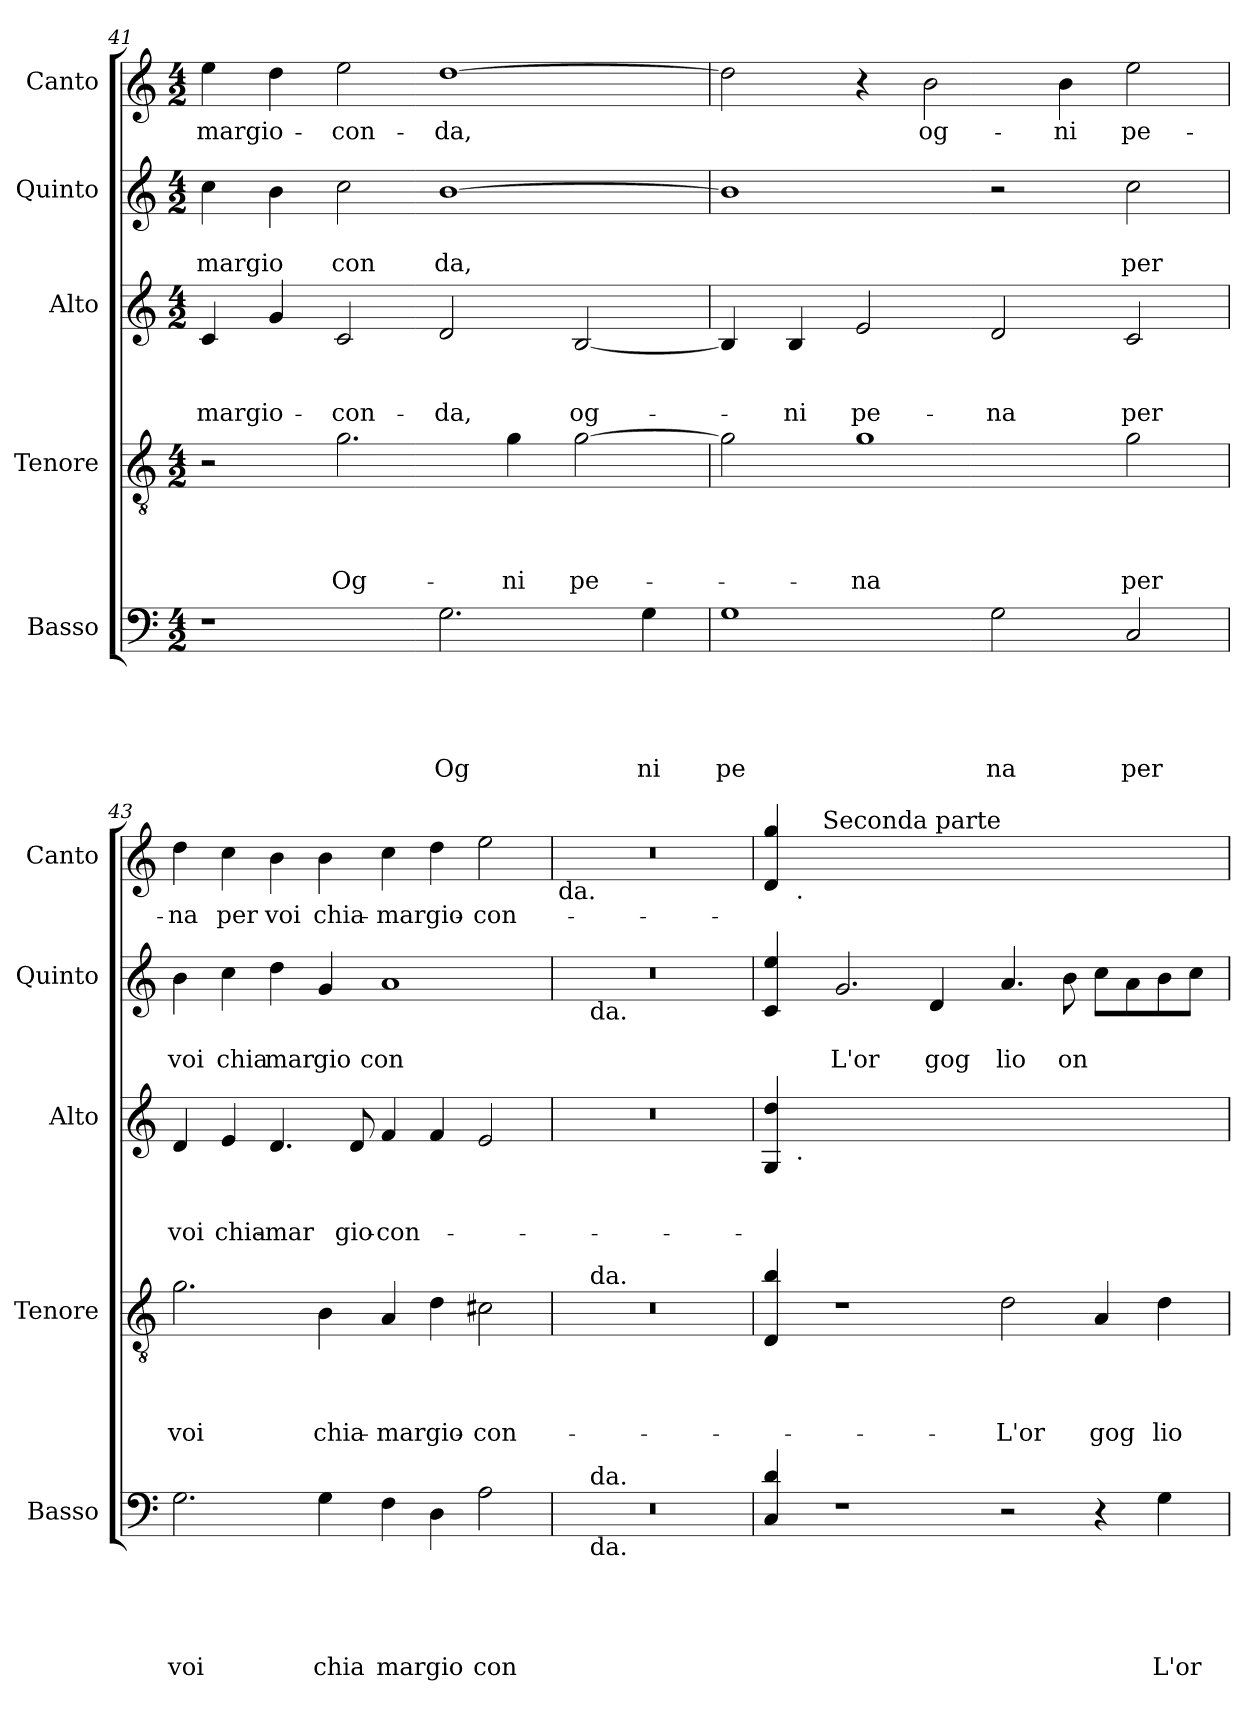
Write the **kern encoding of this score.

**kern	**text	**text	**text	**text	**text	**kern	**text	**text	**text	**text	**kern	**text	**text	**text	**kern	**text	**text	**kern	**text
*part5	*part5	*part5	*part5	*part5	*part5	*part4	*part4	*part4	*part4	*part4	*part3	*part3	*part3	*part3	*part2	*part2	*part2	*part1	*part1
*staff5	*staff5	*staff5	*staff5	*staff5	*staff5	*staff4	*staff4	*staff4	*staff4	*staff4	*staff3	*staff3	*staff3	*staff3	*staff2	*staff2	*staff2	*staff1	*staff1
*I"Basso	*	*	*	*	*	*I"Tenore	*	*	*	*	*I"Alto	*	*	*	*I"Quinto	*	*	*I"Canto	*
*I'Basso	*	*	*	*	*	*I'Tenore	*	*	*	*	*I'Alto	*	*	*	*I'Quinto	*	*	*I'Canto	*
*clefF4	*	*	*	*	*	*clefGv2	*	*	*	*	*clefG2	*	*	*	*clefG2	*	*	*clefG2	*
*k[]	*	*	*	*	*	*k[]	*	*	*	*	*k[]	*	*	*	*k[]	*	*	*k[]	*
*C:	*	*	*	*	*	*C:	*	*	*	*	*C:	*	*	*	*C:	*	*	*C:	*
*M4/2	*	*	*	*	*	*M4/2	*	*	*	*	*M4/2	*	*	*	*M4/2	*	*	*M4/2	*
=41	=41	=41	=41	=41	=41	=41	=41	=41	=41	=41	=41	=41	=41	=41	=41	=41	=41	=41	=41
!	!	!	!	!	!	!	!	!	!	!	!	!	!	!LO:LY:b	!	!	!LO:LY:b	!	!LO:LY:b
1r	.	.	.	.	.	2r	.	.	.	.	4c/	.	.	-margio-	4cc\	.	margio	4ee\	-margio-
.	.	.	.	.	.	.	.	.	.	.	4g/	.	.	.	4b\	.	.	4dd\	.
!	!	!	!	!	!	!	!	!	!	!LO:LY:b	!	!	!	!LO:LY:b	!	!	!LO:LY:b	!	!LO:LY:b
.	.	.	.	.	.	2.g\	.	.	.	Og-	2c/	.	.	-con-	2cc\	.	con	2ee\	-con-
!	!	!	!	!	!LO:LY:b	!	!	!	!	!	!	!	!	!LO:LY:b	!	!	!LO:LY:b	!	!LO:LY:b
2.G\	.	.	.	.	Og	.	.	.	.	.	2d/	.	.	-da,	[>1b	.	da,	[>1dd	-da,
!	!	!	!	!	!	!	!	!	!	!LO:LY:b	!	!	!	!	!	!	!	!	!
.	.	.	.	.	.	4g\	.	.	.	-ni	.	.	.	.	.	.	.	.	.
!	!	!	!	!	!	!	!	!	!	!LO:LY:b	!	!	!	!LO:LY:b	!	!	!	!	!
.	.	.	.	.	.	[>2g\	.	.	.	pe-	[<2B/	.	.	og-	.	.	.	.	.
!	!	!	!	!	!LO:LY:b	!	!	!	!	!	!	!	!	!	!	!	!	!	!
4G\	.	.	.	.	ni	.	.	.	.	.	.	.	.	.	.	.	.	.	.
=42	=42	=42	=42	=42	=42	=42	=42	=42	=42	=42	=42	=42	=42	=42	=42	=42	=42	=42	=42
!	!	!	!	!	!LO:LY:b	!	!	!	!	!	!	!	!	!	!	!	!	!	!
1G	.	.	.	.	pe	2g\]	.	.	.	.	4B/]	.	.	.	1b]	.	.	2dd\]	.
!	!	!	!	!	!	!	!	!	!	!	!	!	!	!LO:LY:b	!	!	!	!	!
.	.	.	.	.	.	.	.	.	.	.	4B/	.	.	-ni	.	.	.	.	.
!	!	!	!	!	!	!	!	!	!	!LO:LY:b	!	!	!	!LO:LY:b	!	!	!	!	!
.	.	.	.	.	.	1g	.	.	.	-na	2e/	.	.	pe-	.	.	.	4r	.
!	!	!	!	!	!	!	!	!	!	!	!	!	!	!	!	!	!	!	!LO:LY:b
.	.	.	.	.	.	.	.	.	.	.	.	.	.	.	.	.	.	2b\	og-
!	!	!	!	!	!LO:LY:b	!	!	!	!	!	!	!	!	!LO:LY:b	!	!	!	!	!
2G\	.	.	.	.	na	.	.	.	.	.	2d/	.	.	-na	2r	.	.	.	.
!	!	!	!	!	!	!	!	!	!	!	!	!	!	!	!	!	!	!	!LO:LY:b
.	.	.	.	.	.	.	.	.	.	.	.	.	.	.	.	.	.	4b\	-ni
!	!	!	!	!	!LO:LY:b	!	!	!	!	!LO:LY:b	!	!	!	!LO:LY:b	!	!	!LO:LY:b	!	!LO:LY:b
2C/	.	.	.	.	per	2g\	.	.	.	per	2c/	.	.	per	2cc\	.	per	2ee\	pe-
=43	=43	=43	=43	=43	=43	=43	=43	=43	=43	=43	=43	=43	=43	=43	=43	=43	=43	=43	=43
!	!	!	!	!	!LO:LY:b	!	!	!	!	!LO:LY:b	!	!	!	!LO:LY:b	!	!	!LO:LY:b	!	!LO:LY:b
2.G\	.	.	.	.	voi	2.g\	.	.	.	voi	4d/	.	.	voi	4b\	.	voi	4dd\	-na
!	!	!	!	!	!	!	!	!	!	!	!	!	!	!LO:LY:b	!	!	!LO:LY:b	!	!LO:LY:b
.	.	.	.	.	.	.	.	.	.	.	4e/	.	.	chia-	4cc\	.	chia	4cc\	per
!	!	!	!	!	!	!	!	!	!	!	!	!	!	!LO:LY:b	!	!	!LO:LY:b	!	!LO:LY:b
.	.	.	.	.	.	.	.	.	.	.	4.d/	.	.	-mar	4dd\	.	mar	4b\	voi
!	!	!	!	!	!LO:LY:b	!	!	!	!	!LO:LY:b	!	!	!	!	!	!	!LO:LY:b	!	!LO:LY:b
4G\	.	.	.	.	chia	4B\	.	.	.	chia-	.	.	.	.	4g/	.	gio	4b\	chia-
!	!	!	!	!	!	!	!	!	!	!	!	!	!	!LO:LY:b	!	!	!	!	!
.	.	.	.	.	.	.	.	.	.	.	8d/	.	.	gio-	.	.	.	.	.
!	!	!	!	!	!LO:LY:b	!	!	!	!	!LO:LY:b	!	!	!	!LO:LY:b	!	!	!LO:LY:b	!	!LO:LY:b
4F\	.	.	.	.	margio	4A/	.	.	.	-margio-	4f/	.	.	-con-	1a	.	con	4cc\	-margio-
4D\	.	.	.	.	.	4d\	.	.	.	.	4f/	.	.	.	.	.	.	4dd\	.
!	!	!	!	!	!LO:LY:b	!	!	!	!	!LO:LY:b	!	!	!	!	!	!	!	!	!LO:LY:b
2A\	.	.	.	.	con	2c#X\	.	.	.	-con-	2e/	.	.	.	.	.	.	2ee\	-con-
=44	=44	=44	=44	=44	=44	=44	=44	=44	=44	=44	=44	=44	=44	=44	=44	=44	=44	=44	=44
!	!	!	!	!	!	!	!	!	!	!	!	!	!	!	!	!	!	!LO:TX:b:t=da.	!
*^	*	*	*	*	*	*^	*	*	*	*	*	*	*	*	*^	*	*	*	*
0r	8ryy	.	.	.	.	.	0r	8ryy	.	.	.	.	0r	.	.	.	0r	8ryy	.	.	0r	.
!	!	!	!	!	!	!	!	!	!	!	!	!	!	!	!	!	!	!LO:TX:b:t=da.	!	!	!	!
!	!	!	!	!	!	!	!	!LO:TX:a:t=da.	!	!	!	!	!	!	!	!	!	!	!	!	!	!
!	!LO:TX:a:t=da.	!	!	!	!	!	!	!	!	!	!	!	!	!	!	!	!	!	!	!	!	!
!	!LO:TX:b:t=da.	!	!	!	!	!	!	!	!	!	!	!	!	!	!	!	!	!	!	!	!	!
.	1...ryy	.	.	.	.	.	.	1...ryy	.	.	.	.	.	.	.	.	.	1...ryy	.	.	.	.
*v	*v	*	*	*	*	*	*	*	*	*	*	*	*	*	*	*	*v	*v	*	*	*	*
*	*	*	*	*	*	*v	*v	*	*	*	*	*	*	*	*	*	*	*	*	*
!!LO:LB:g=z
=45!	=45!	=45!	=45!	=45!	=45!	=45!	=45!	=45!	=45!	=45!	=45!	=45!	=45!	=45!	=45!	=45!	=45!	=45!	=45!
*	*	*	*	*	*	*	*	*	*	*	*^	*	*	*	*	*	*	*^	*
*	*	*	*	*	*	*	*	*	*	*	*	*	*	*	*	*	*	*	*	*^	*
4C/ 4d/	.	.	.	.	.	4D/ 4b/	.	.	.	.	4G/ 4dd/	8ryy	.	.	.	4c/ 4ee/	.	.	4d/ 4gg/	8ryy	8..ryy	.
!	!	!	!	!	!	!	!	!	!	!	!	!	!	!	!	!	!	!	!	!LO:TX:b:t=.	!	!
!	!	!	!	!	!	!	!	!	!	!	!	!LO:TX:b:t=.	!	!	!	!	!	!	!	!	!	!
.	.	.	.	.	.	.	.	.	.	.	.	1ryy	.	.	.	.	.	.	.	1ryy	.	.
!	!	!	!	!	!	!	!	!	!	!	!	!	!	!	!	!	!	!	!	!	!LO:TX:a:t=Seconda parte	!
.	.	.	.	.	.	.	.	.	.	.	.	.	.	.	.	.	.	.	.	.	1ryy	.
!	!	!	!	!	!	!	!	!	!	!	!	!	!	!	!	!	!	!LO:LY:b	!	!	!	!
1r	.	.	.	.	.	1r	.	.	.	.	0ryy	.	.	.	.	2.g/	.	L'or	0ryy	.	.	.
!	!	!	!	!	!	!	!	!	!	!	!	!	!	!	!	!	!	!LO:LY:b	!	!	!	!
.	.	.	.	.	.	.	.	.	.	.	.	.	.	.	.	4d/	.	gog	.	.	.	.
.	.	.	.	.	.	.	.	.	.	.	.	1ryy	.	.	.	.	.	.	.	1ryy	.	.
.	.	.	.	.	.	.	.	.	.	.	.	.	.	.	.	.	.	.	.	.	1ryy	.
!	!	!	!	!	!	!	!	!	!	!LO:LY:b	!	!	!	!	!	!	!	!LO:LY:b	!	!	!	!
2r	.	.	.	.	.	2d\	.	.	.	-L'or	.	.	.	.	.	4.a/	.	lio	.	.	.	.
!	!	!	!	!	!	!	!	!	!	!	!	!	!	!	!	!	!	!LO:LY:b:rj	!	!	!	!
.	.	.	.	.	.	.	.	.	.	.	.	.	.	.	.	8b\	.	on	.	.	.	.
!	!	!	!	!	!	!	!	!	!	!LO:LY:b	!	!	!	!	!	!	!	!	!	!	!	!
4r	.	.	.	.	.	4A/	.	.	.	gog	.	.	.	.	.	8cc\L	.	.	.	.	.	.
.	.	.	.	.	.	.	.	.	.	.	.	.	.	.	.	8a\	.	.	.	.	.	.
!	!	!	!	!	!LO:LY:b	!	!	!	!	!LO:LY:b	!	!	!	!	!	!	!	!	!	!	!	!
4G\	.	.	.	.	L'or-	4d\	.	.	.	lio	.	.	.	.	.	8b\	.	.	.	.	.	.
.	.	.	.	.	.	.	.	.	.	.	.	8ryy	.	.	.	8cc\J	.	.	.	8ryy	.	.
.	.	.	.	.	.	.	.	.	.	.	.	.	.	.	.	.	.	.	.	.	32ryy	.
*	*	*	*	*	*	*	*	*	*	*	*v	*v	*	*	*	*	*	*	*v	*v	*v	*
=	=	=	=	=	=	=	=	=	=	=	=	=	=	=	=	=	=	=	=
*-	*-	*-	*-	*-	*-	*-	*-	*-	*-	*-	*-	*-	*-	*-	*-	*-	*-	*-	*-
